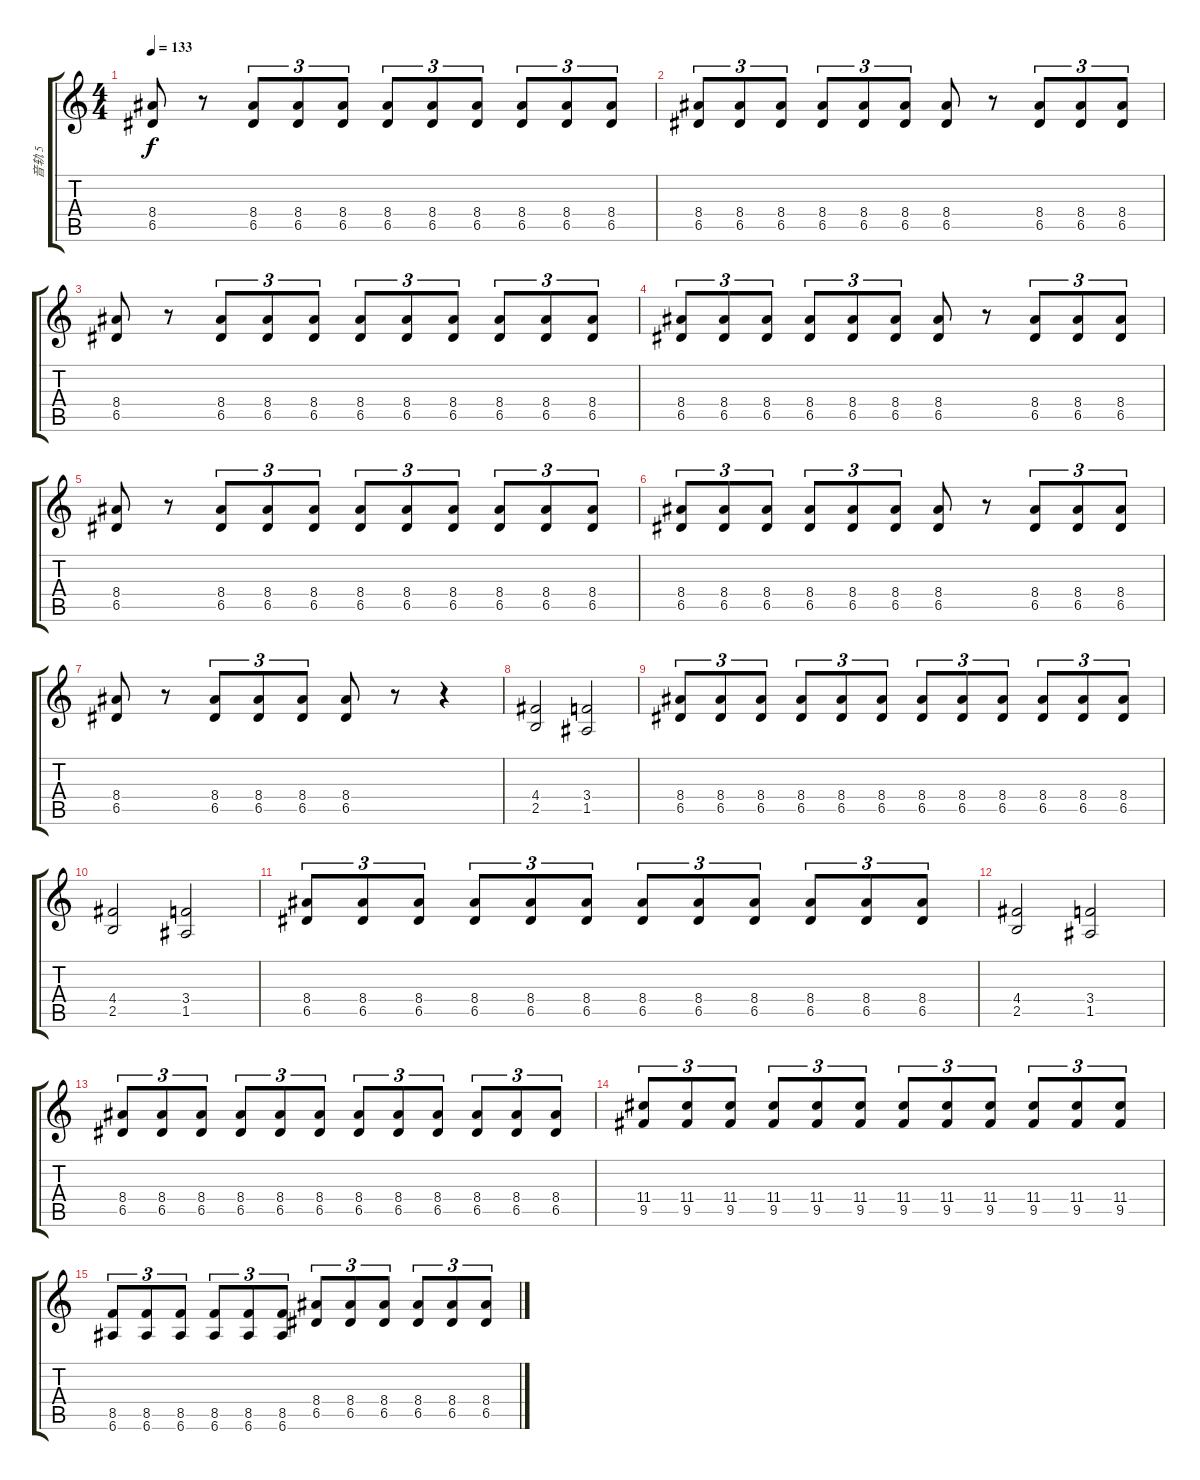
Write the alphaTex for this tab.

\track ("音轨 5" "音轨 5") {instrument overdrivenguitar}
\staff {score tabs}
\tuning (E4 B3 G3 D3 A2 E2) {hide}
\ts (4 4)
\tempo 133
\clef g2
\ks c
(8.4 6.5).8{dy f} r.8 (8.4 6.5).8{tu (3 2)} (8.4 6.5).8{tu (3 2)} (8.4 6.5).8{tu (3 2)} (8.4 6.5).8{tu (3 2)} (8.4 6.5).8{tu (3 2)} (8.4 6.5).8{tu (3 2)} (8.4 6.5).8{tu (3 2)} (8.4 6.5).8{tu (3 2)} (8.4 6.5).8{tu (3 2)} |
(8.4 6.5).8{tu (3 2)} (8.4 6.5).8{tu (3 2)} (8.4 6.5).8{tu (3 2)} (8.4 6.5).8{tu (3 2)} (8.4 6.5).8{tu (3 2)} (8.4 6.5).8{tu (3 2)} (8.4 6.5).8 r.8 (8.4 6.5).8{tu (3 2)} (8.4 6.5).8{tu (3 2)} (8.4 6.5).8{tu (3 2)} |
(8.4 6.5).8 r.8 (8.4 6.5).8{tu (3 2)} (8.4 6.5).8{tu (3 2)} (8.4 6.5).8{tu (3 2)} (8.4 6.5).8{tu (3 2)} (8.4 6.5).8{tu (3 2)} (8.4 6.5).8{tu (3 2)} (8.4 6.5).8{tu (3 2)} (8.4 6.5).8{tu (3 2)} (8.4 6.5).8{tu (3 2)} |
(8.4 6.5).8{tu (3 2)} (8.4 6.5).8{tu (3 2)} (8.4 6.5).8{tu (3 2)} (8.4 6.5).8{tu (3 2)} (8.4 6.5).8{tu (3 2)} (8.4 6.5).8{tu (3 2)} (8.4 6.5).8 r.8 (8.4 6.5).8{tu (3 2)} (8.4 6.5).8{tu (3 2)} (8.4 6.5).8{tu (3 2)} |
(8.4 6.5).8 r.8 (8.4 6.5).8{tu (3 2)} (8.4 6.5).8{tu (3 2)} (8.4 6.5).8{tu (3 2)} (8.4 6.5).8{tu (3 2)} (8.4 6.5).8{tu (3 2)} (8.4 6.5).8{tu (3 2)} (8.4 6.5).8{tu (3 2)} (8.4 6.5).8{tu (3 2)} (8.4 6.5).8{tu (3 2)} |
(8.4 6.5).8{tu (3 2)} (8.4 6.5).8{tu (3 2)} (8.4 6.5).8{tu (3 2)} (8.4 6.5).8{tu (3 2)} (8.4 6.5).8{tu (3 2)} (8.4 6.5).8{tu (3 2)} (8.4 6.5).8 r.8 (8.4 6.5).8{tu (3 2)} (8.4 6.5).8{tu (3 2)} (8.4 6.5).8{tu (3 2)} |
(8.4 6.5).8 r.8 (8.4 6.5).8{tu (3 2)} (8.4 6.5).8{tu (3 2)} (8.4 6.5).8{tu (3 2)} (8.4 6.5).8 r.8 r.4 |
(4.4 2.5).2 (3.4 1.5).2 |
(8.4 6.5).8{tu (3 2)} (8.4 6.5).8{tu (3 2)} (8.4 6.5).8{tu (3 2)} (8.4 6.5).8{tu (3 2)} (8.4 6.5).8{tu (3 2)} (8.4 6.5).8{tu (3 2)} (8.4 6.5).8{tu (3 2)} (8.4 6.5).8{tu (3 2)} (8.4 6.5).8{tu (3 2)} (8.4 6.5).8{tu (3 2)} (8.4 6.5).8{tu (3 2)} (8.4 6.5).8{tu (3 2)} |
(4.4 2.5).2 (3.4 1.5).2 |
(8.4 6.5).8{tu (3 2)} (8.4 6.5).8{tu (3 2)} (8.4 6.5).8{tu (3 2)} (8.4 6.5).8{tu (3 2)} (8.4 6.5).8{tu (3 2)} (8.4 6.5).8{tu (3 2)} (8.4 6.5).8{tu (3 2)} (8.4 6.5).8{tu (3 2)} (8.4 6.5).8{tu (3 2)} (8.4 6.5).8{tu (3 2)} (8.4 6.5).8{tu (3 2)} (8.4 6.5).8{tu (3 2)} |
(4.4 2.5).2 (3.4 1.5).2 |
(8.4 6.5).8{tu (3 2)} (8.4 6.5).8{tu (3 2)} (8.4 6.5).8{tu (3 2)} (8.4 6.5).8{tu (3 2)} (8.4 6.5).8{tu (3 2)} (8.4 6.5).8{tu (3 2)} (8.4 6.5).8{tu (3 2)} (8.4 6.5).8{tu (3 2)} (8.4 6.5).8{tu (3 2)} (8.4 6.5).8{tu (3 2)} (8.4 6.5).8{tu (3 2)} (8.4 6.5).8{tu (3 2)} |
(11.4 9.5).8{tu (3 2)} (11.4 9.5).8{tu (3 2)} (11.4 9.5).8{tu (3 2)} (11.4 9.5).8{tu (3 2)} (11.4 9.5).8{tu (3 2)} (11.4 9.5).8{tu (3 2)} (11.4 9.5).8{tu (3 2)} (11.4 9.5).8{tu (3 2)} (11.4 9.5).8{tu (3 2)} (11.4 9.5).8{tu (3 2)} (11.4 9.5).8{tu (3 2)} (11.4 9.5).8{tu (3 2)} |
(8.5 6.6).8{tu (3 2)} (8.5 6.6).8{tu (3 2)} (8.5 6.6).8{tu (3 2)} (8.5 6.6).8{tu (3 2)} (8.5 6.6).8{tu (3 2)} (8.5 6.6).8{tu (3 2)} (8.4 6.5).8{tu (3 2)} (8.4 6.5).8{tu (3 2)} (8.4 6.5).8{tu (3 2)} (8.4 6.5).8{tu (3 2)} (8.4 6.5).8{tu (3 2)} (8.4 6.5).8{tu (3 2)}
